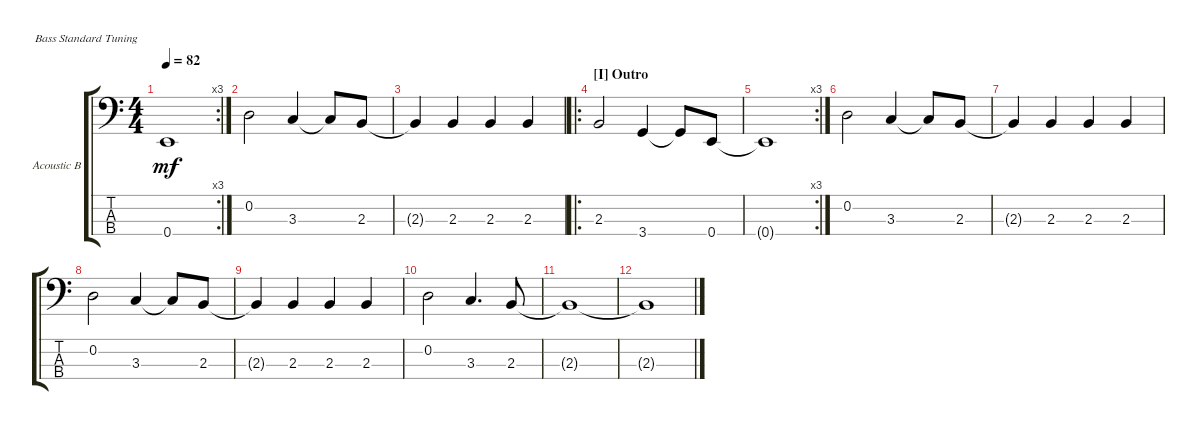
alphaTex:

\bracketExtendMode groupsimilarinstruments
\firstSystemTrackNameOrientation horizontal
\otherSystemsTrackNameOrientation horizontal
\track ("Acoustic Bass" "Acoustic B") {instrument acousticbass}
\staff {score tabs}
\tuning (G2 D2 A1 E1)
\rc 3
\ts (4 4)
\tempo 82
\clef f4
\ks c
0.4{t}.1{dy mf} |
0.2.2 3.3.4 3.3{t}.8 2.3.8 |
2.3{t}.4 2.3.4 2.3.4 2.3.4 |
\ro
\section ("I" "Outro")
2.3.2 3.4.4 3.4{t}.8 0.4.8 |
\rc 3
0.4{t}.1 |
0.2.2 3.3.4 3.3{t}.8 2.3.8 |
2.3{t}.4 2.3.4 2.3.4 2.3.4 |
0.2.2 3.3.4 3.3{t}.8 2.3.8 |
2.3{t}.4 2.3.4 2.3.4 2.3.4 |
0.2.2 3.3.4{d} 2.3.8 |
2.3{t}.1 |
2.3{t}.1
